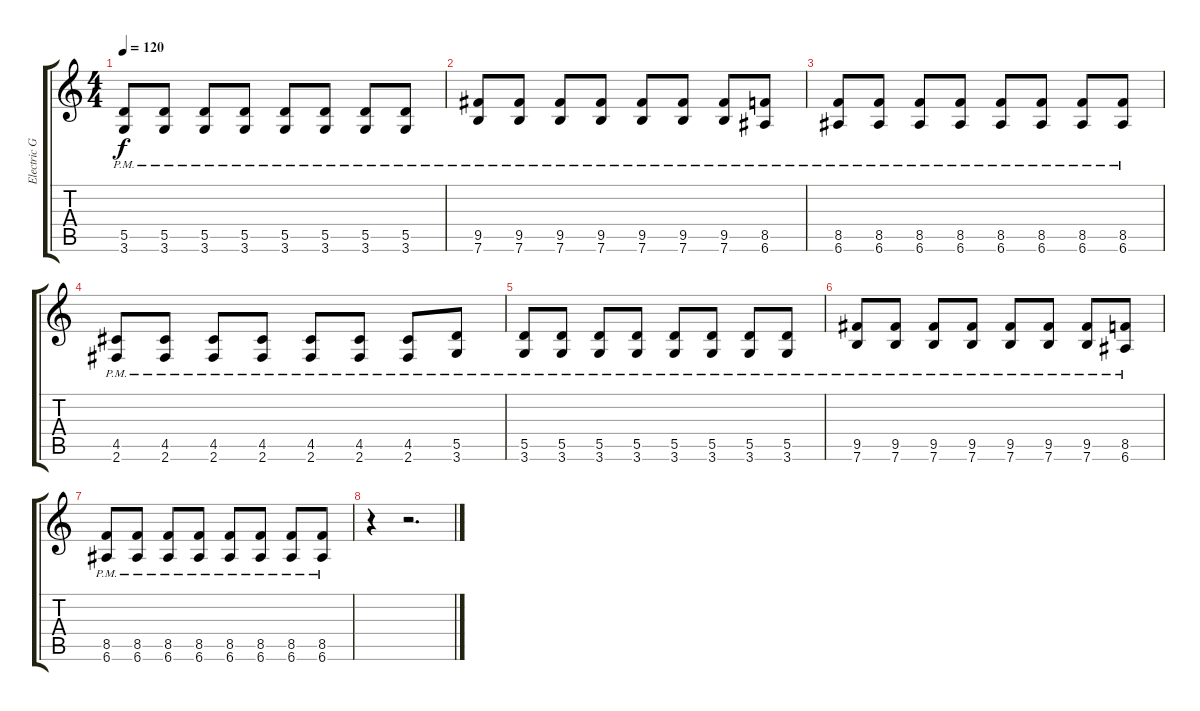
\track ("Electric Guitar" "Electric G") {instrument distortionguitar}
\staff {score tabs}
\tuning (E4 B3 G3 D3 A2 E2) {hide}
\ts (4 4)
\tempo 120
\clef g2
\ks c
(5.5{pm} 3.6{pm}).8{dy f} (5.5{pm} 3.6{pm}).8 (5.5{pm} 3.6{pm}).8 (5.5{pm} 3.6{pm}).8 (5.5{pm} 3.6{pm}).8 (5.5{pm} 3.6{pm}).8 (5.5{pm} 3.6{pm}).8 (5.5{pm} 3.6{pm}).8 |
(9.5{pm} 7.6{pm}).8 (9.5{pm} 7.6{pm}).8 (9.5{pm} 7.6{pm}).8 (9.5{pm} 7.6{pm}).8 (9.5{pm} 7.6{pm}).8 (9.5{pm} 7.6{pm}).8 (9.5{pm} 7.6{pm}).8 (8.5{pm} 6.6{pm}).8 |
(8.5{pm} 6.6{pm}).8 (8.5{pm} 6.6{pm}).8 (8.5{pm} 6.6{pm}).8 (8.5{pm} 6.6{pm}).8 (8.5{pm} 6.6{pm}).8 (8.5{pm} 6.6{pm}).8 (8.5{pm} 6.6{pm}).8 (8.5{pm} 6.6{pm}).8 |
(4.5{pm} 2.6{pm}).8 (4.5{pm} 2.6{pm}).8 (4.5{pm} 2.6{pm}).8 (4.5{pm} 2.6{pm}).8 (4.5{pm} 2.6{pm}).8 (4.5{pm} 2.6{pm}).8 (4.5{pm} 2.6{pm}).8 (5.5{pm} 3.6{pm}).8 |
(5.5{pm} 3.6{pm}).8 (5.5{pm} 3.6{pm}).8 (5.5{pm} 3.6{pm}).8 (5.5{pm} 3.6{pm}).8 (5.5{pm} 3.6{pm}).8 (5.5{pm} 3.6{pm}).8 (5.5{pm} 3.6{pm}).8 (5.5{pm} 3.6{pm}).8 |
(9.5{pm} 7.6{pm}).8 (9.5{pm} 7.6{pm}).8 (9.5{pm} 7.6{pm}).8 (9.5{pm} 7.6{pm}).8 (9.5{pm} 7.6{pm}).8 (9.5{pm} 7.6{pm}).8 (9.5{pm} 7.6{pm}).8 (8.5{pm} 6.6{pm}).8 |
(8.5{pm} 6.6{pm}).8 (8.5{pm} 6.6{pm}).8 (8.5{pm} 6.6{pm}).8 (8.5{pm} 6.6{pm}).8 (8.5{pm} 6.6{pm}).8 (8.5{pm} 6.6{pm}).8 (8.5{pm} 6.6{pm}).8 (8.5{pm} 6.6{pm}).8 |
r.4 r.2{d}
